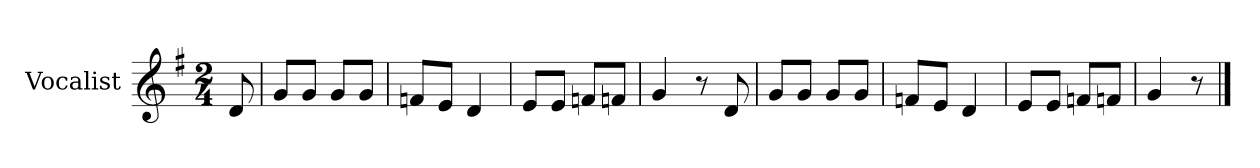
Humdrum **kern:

**kern
*part1
*staff1
*I"Vocalist
*k[f#]
*G:
*M2/4
=
8d
=1
8gL
8gJ
8gL
8gJ
=2
8fnL
8eJ
4d
=3
8eL
8eJ
8fnL
8fnJ
=4
4g
8r
8d
=5
8gL
8gJ
8gL
8gJ
=6
8fnL
8eJ
4d
=7
8eL
8eJ
8fnL
8fnJ
=8
4g
8r
==
*-
